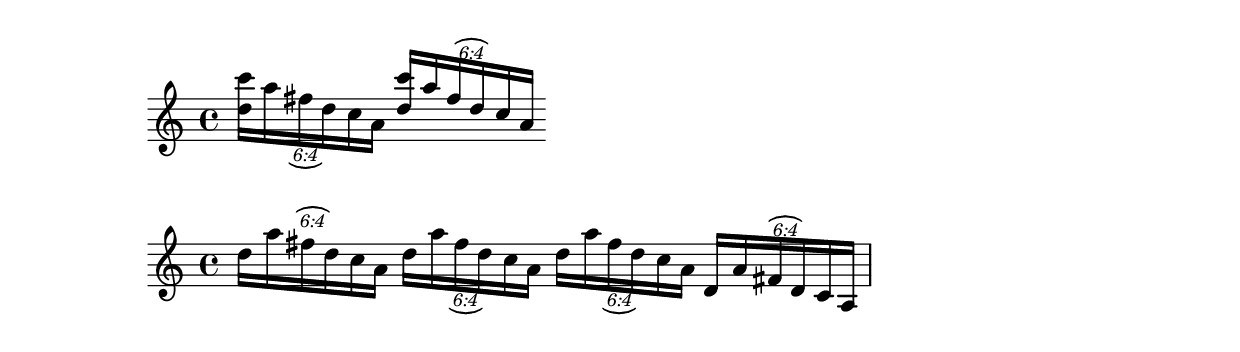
%% does not work with 2.18
%% from the old Lilypond forum
%% https://archiv.lilypondforum.de/index.php/topic,2457.0.html

\version "2.19.48"

tupletU = {
  \tupletUp
  \override TupletNumber.direction = #UP
}

tupletD = {
  \tupletDown
  \override TupletNumber.direction = #DOWN
}

tupletN = {
  \revert TupletBracket.direction
  \revert TupletNumber.direction
}

#(define (my-tuplet-number::calc-fraction-text grob)
    (let (;; let 'direction evaluate to use the generic tie-markup-command
          (dir (ly:grob-property grob 'direction)))
    (make-tie-markup(string-append  " " (tuplet-number::calc-fraction-text grob)" "))))

\relative c'' {
  \override TupletNumber.text = #my-tuplet-number::calc-fraction-text
  \tuplet 6/4 { < d c' >16  a' fis d c a }
  \voiceOne
  \tuplet 6/4 { < d c' >16  a' fis d c a }
}

#(define (my-tuplet-number::calc-denominator-text grob)
   (let (;; let 'direction evaluate to use the generic tie-markup-command
          (dir (ly:grob-property grob 'direction)))
     (make-tie-markup
      (string-append  "  " (tuplet-number::calc-denominator-text grob) "  "))))

%% Beispiel zum Ausprobieren

\relative c'' {
  \tupletU
  \override TupletNumber.text = #my-tuplet-number::calc-fraction-text
  \tuplet 6/4 { d16  a' fis d c a }
  \tupletD
  \tuplet 6/4 { d16  a' fis d c a }
 \tupletN
  \tuplet 6/4 { d16  a' fis d c a }
  \tuplet 6/4 { d,16  a' fis d c a }
}
